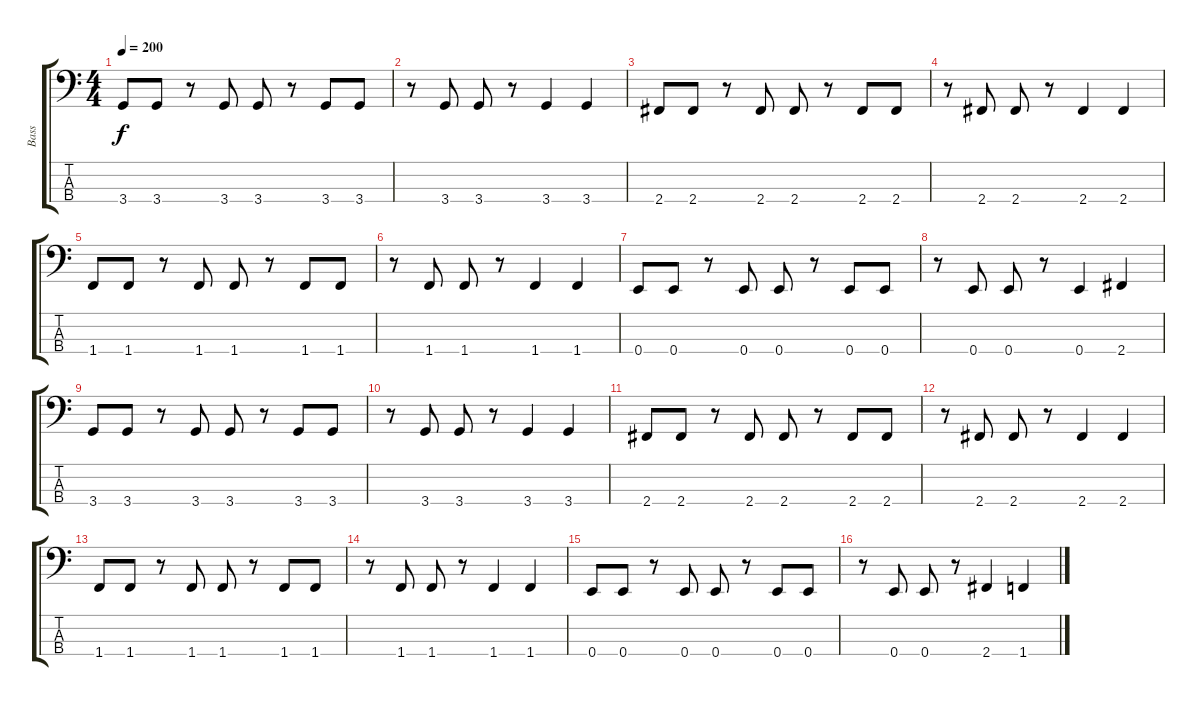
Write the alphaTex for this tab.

\track ("Bass" "Bass") {instrument electricbasspick}
\staff {score tabs}
\tuning (G2 D2 A1 E1) {hide}
\ts (4 4)
\tempo 200
\clef f4
\ks c
3.4.8{dy f} 3.4.8 r.8 3.4.8 3.4.8 r.8 3.4.8 3.4.8 |
r.8 3.4.8 3.4.8 r.8 3.4.4 3.4.4 |
2.4.8 2.4.8 r.8 2.4.8 2.4.8 r.8 2.4.8 2.4.8 |
r.8 2.4.8 2.4.8 r.8 2.4.4 2.4.4 |
1.4.8 1.4.8 r.8 1.4.8 1.4.8 r.8 1.4.8 1.4.8 |
r.8 1.4.8 1.4.8 r.8 1.4.4 1.4.4 |
0.4.8 0.4.8 r.8 0.4.8 0.4.8 r.8 0.4.8 0.4.8 |
r.8 0.4.8 0.4.8 r.8 0.4.4 2.4.4 |
3.4.8 3.4.8 r.8 3.4.8 3.4.8 r.8 3.4.8 3.4.8 |
r.8 3.4.8 3.4.8 r.8 3.4.4 3.4.4 |
2.4.8 2.4.8 r.8 2.4.8 2.4.8 r.8 2.4.8 2.4.8 |
r.8 2.4.8 2.4.8 r.8 2.4.4 2.4.4 |
1.4.8 1.4.8 r.8 1.4.8 1.4.8 r.8 1.4.8 1.4.8 |
r.8 1.4.8 1.4.8 r.8 1.4.4 1.4.4 |
0.4.8 0.4.8 r.8 0.4.8 0.4.8 r.8 0.4.8 0.4.8 |
r.8 0.4.8 0.4.8 r.8 2.4.4 1.4.4
